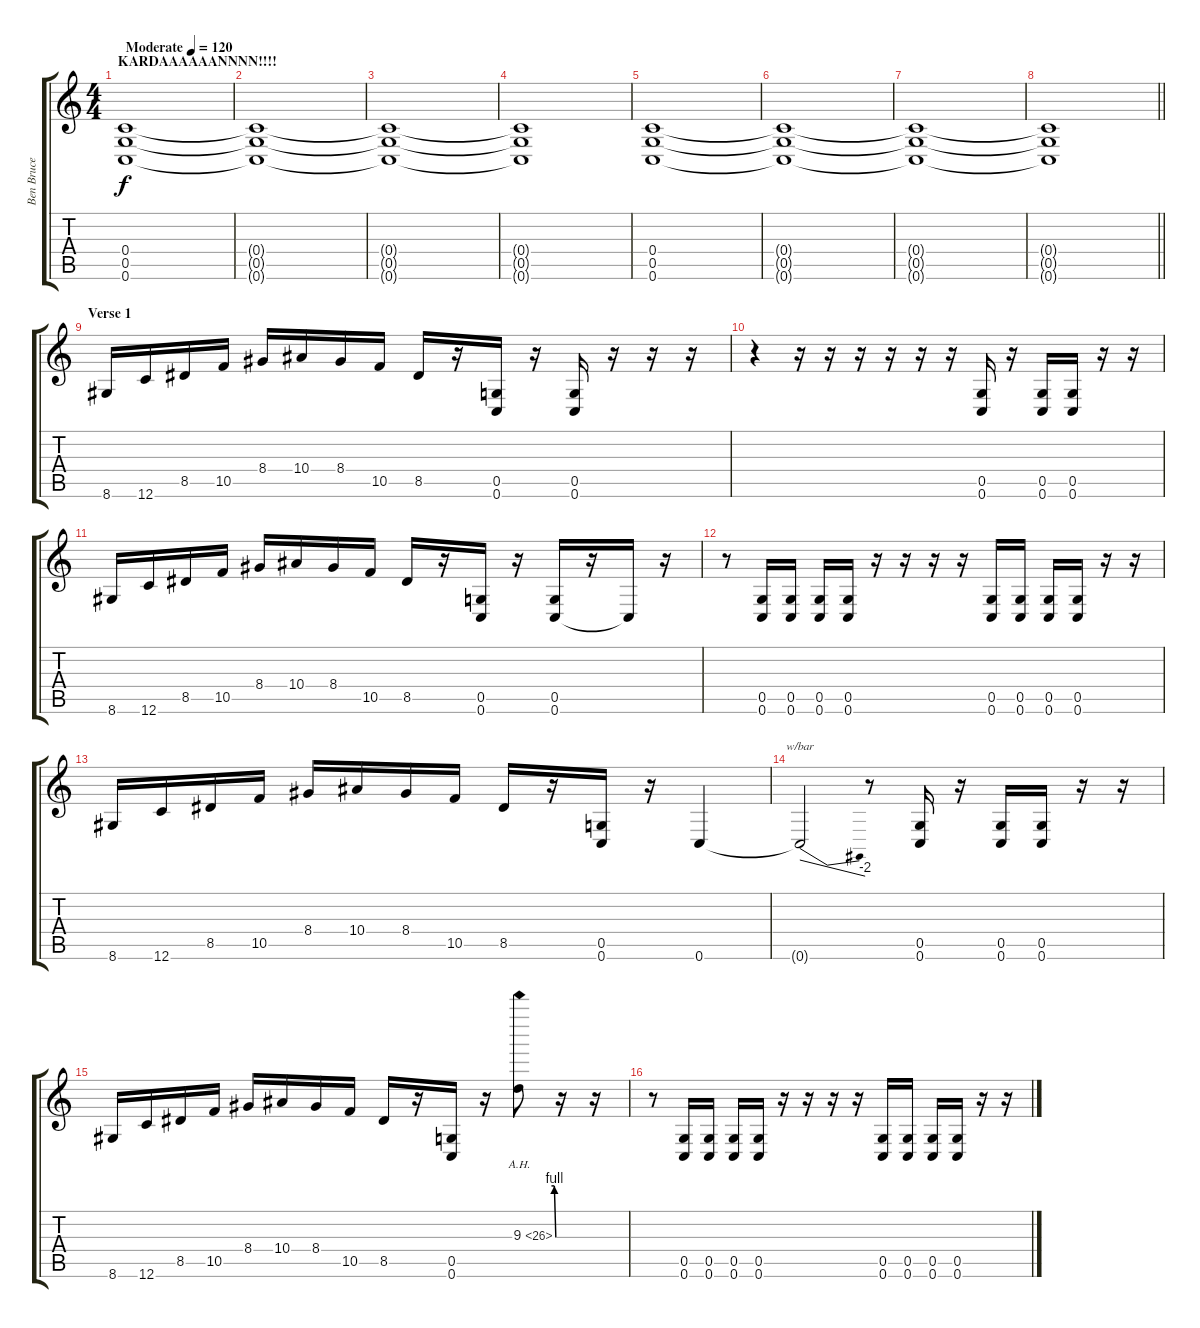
\track ("Ben Bruce" "Ben Bruce") {instrument distortionguitar}
\staff {score tabs}
\tuning (D4 A3 F3 C3 G2 C2) {hide}
\ts (4 4)
\section ("" "KARDAAAAAANNNN!!!!")
\tempo (120 "Moderate")
\clef g2
\ks c
(0.4 0.5 0.6).1{dy f instrument distortionguitar} |
(0.4{t} 0.5{t} 0.6{t}).1 |
(0.4{t} 0.5{t} 0.6{t}).1 |
(0.4{t} 0.5{t} 0.6{t}).1 |
(0.4 0.5 0.6).1 |
(0.4{t} 0.5{t} 0.6{t}).1 |
(0.4{t} 0.5{t} 0.6{t}).1 |
\barLineRight lightlight
(0.4{t} 0.5{t} 0.6{t}).1 |
\section ("" "Verse 1")
8.6.16 12.6.16 8.5.16 10.5.16 8.4.16 10.4.16 8.4.16 10.5.16 8.5.16 r.16 (0.5 0.6).16 r.16 (0.5 0.6).16 r.16 r.16 r.16 |
r.4 r.16 r.16 r.16 r.16 r.16 r.16 (0.5 0.6).16 r.16 (0.5 0.6).16 (0.5 0.6).16 r.16 r.16 |
8.6.16 12.6.16 8.5.16 10.5.16 8.4.16 10.4.16 8.4.16 10.5.16 8.5.16 r.16 (0.5 0.6).16 r.16 (0.5 0.6).16 r.16 0.6{t}.16 r.16 |
r.8 (0.5 0.6).16 (0.5 0.6).16 (0.5 0.6).16 (0.5 0.6).16 r.16 r.16 r.16 r.16 (0.5 0.6).16 (0.5 0.6).16 (0.5 0.6).16 (0.5 0.6).16 r.16 r.16 |
8.6.16 12.6.16 8.5.16 10.5.16 8.4.16 10.4.16 8.4.16 10.5.16 8.5.16 r.16 (0.5 0.6).16 r.16 0.6.4 |
0.6{t}.2{tbe (dive default 0 0 60 -8)} r.8 (0.5 0.6).16 r.16 (0.5 0.6).16 (0.5 0.6).16 r.16 r.16 |
8.6.16 12.6.16 8.5.16 10.5.16 8.4.16 10.4.16 8.4.16 10.5.16 8.5.16 r.16 (0.5 0.6).16 r.16 9.3{be (custom 0 0 15 0 30 4 60 4) ah 17}.8 r.16 r.16 |
r.8 (0.5 0.6).16 (0.5 0.6).16 (0.5 0.6).16 (0.5 0.6).16 r.16 r.16 r.16 r.16 (0.5 0.6).16 (0.5 0.6).16 (0.5 0.6).16 (0.5 0.6).16 r.16 r.16
